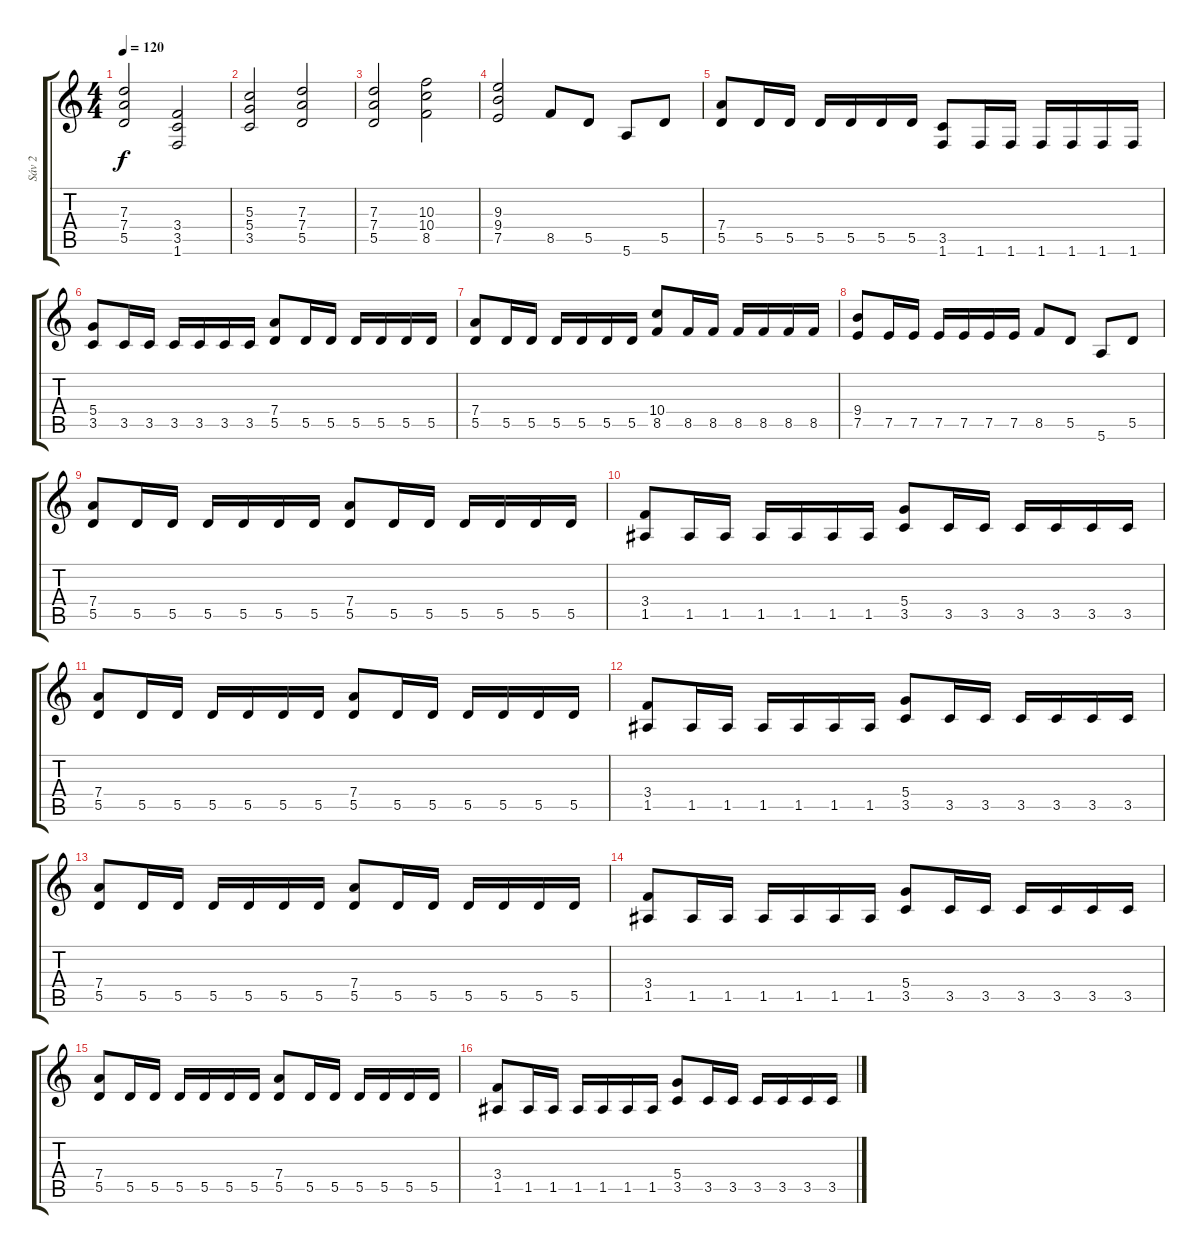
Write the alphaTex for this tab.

\track ("Sáv 2" "Sáv 2") {instrument distortionguitar}
\staff {score tabs}
\tuning (E4 B3 G3 D3 A2 E2) {hide}
\ts (4 4)
\tempo 120
\clef g2
\ks c
(7.3 7.4 5.5).2{dy f} (3.4 3.5 1.6).2 |
(5.3 5.4 3.5).2 (7.3 7.4 5.5).2 |
(7.3 7.4 5.5).2 (10.3 10.4 8.5).2 |
(9.3 9.4 7.5).2 8.5.8 5.5.8 5.6.8 5.5.8 |
(7.4 5.5).8 5.5.16 5.5.16 5.5.16 5.5.16 5.5.16 5.5.16 (3.5 1.6).8 1.6.16 1.6.16 1.6.16 1.6.16 1.6.16 1.6.16 |
(5.4 3.5).8 3.5.16 3.5.16 3.5.16 3.5.16 3.5.16 3.5.16 (7.4 5.5).8 5.5.16 5.5.16 5.5.16 5.5.16 5.5.16 5.5.16 |
(7.4 5.5).8 5.5.16 5.5.16 5.5.16 5.5.16 5.5.16 5.5.16 (10.4 8.5).8 8.5.16 8.5.16 8.5.16 8.5.16 8.5.16 8.5.16 |
(9.4 7.5).8 7.5.16 7.5.16 7.5.16 7.5.16 7.5.16 7.5.16 8.5.8 5.5.8 5.6.8 5.5.8 |
(7.4 5.5).8 5.5.16 5.5.16 5.5.16 5.5.16 5.5.16 5.5.16 (7.4 5.5).8 5.5.16 5.5.16 5.5.16 5.5.16 5.5.16 5.5.16 |
(3.4 1.5).8 1.5.16 1.5.16 1.5.16 1.5.16 1.5.16 1.5.16 (5.4 3.5).8 3.5.16 3.5.16 3.5.16 3.5.16 3.5.16 3.5.16 |
(7.4 5.5).8 5.5.16 5.5.16 5.5.16 5.5.16 5.5.16 5.5.16 (7.4 5.5).8 5.5.16 5.5.16 5.5.16 5.5.16 5.5.16 5.5.16 |
(3.4 1.5).8 1.5.16 1.5.16 1.5.16 1.5.16 1.5.16 1.5.16 (5.4 3.5).8 3.5.16 3.5.16 3.5.16 3.5.16 3.5.16 3.5.16 |
(7.4 5.5).8 5.5.16 5.5.16 5.5.16 5.5.16 5.5.16 5.5.16 (7.4 5.5).8 5.5.16 5.5.16 5.5.16 5.5.16 5.5.16 5.5.16 |
(3.4 1.5).8 1.5.16 1.5.16 1.5.16 1.5.16 1.5.16 1.5.16 (5.4 3.5).8 3.5.16 3.5.16 3.5.16 3.5.16 3.5.16 3.5.16 |
(7.4 5.5).8 5.5.16 5.5.16 5.5.16 5.5.16 5.5.16 5.5.16 (7.4 5.5).8 5.5.16 5.5.16 5.5.16 5.5.16 5.5.16 5.5.16 |
(3.4 1.5).8 1.5.16 1.5.16 1.5.16 1.5.16 1.5.16 1.5.16 (5.4 3.5).8 3.5.16 3.5.16 3.5.16 3.5.16 3.5.16 3.5.16
